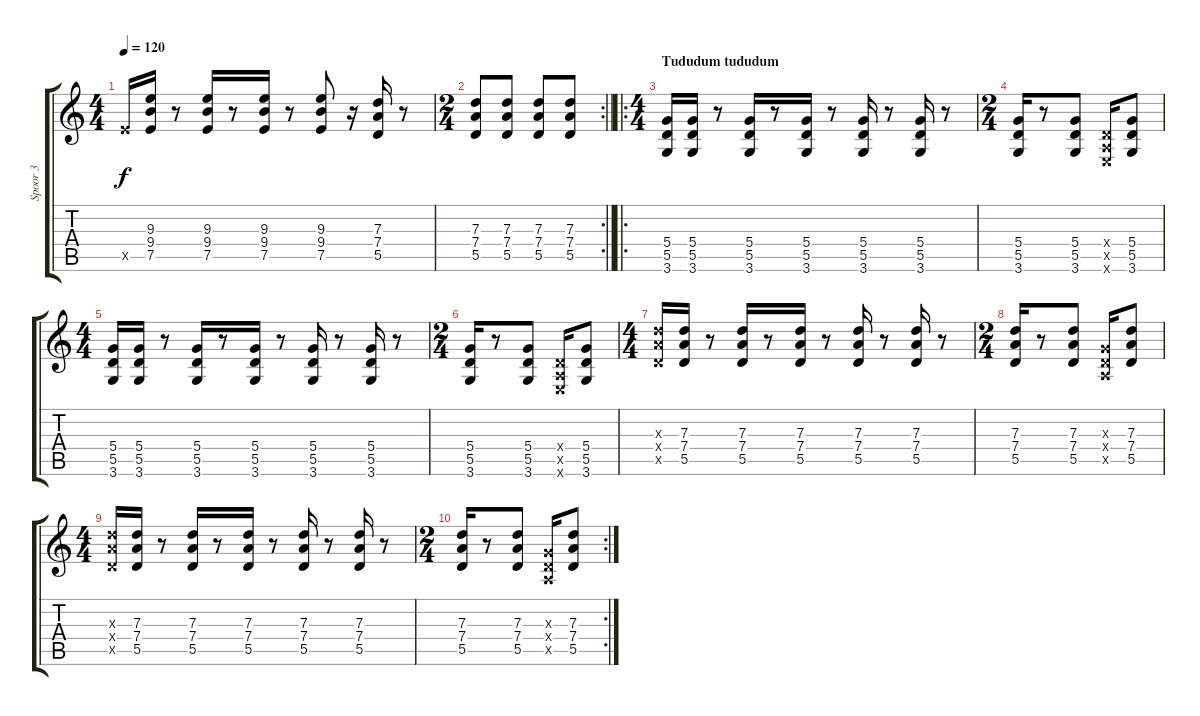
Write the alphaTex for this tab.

\track ("Spoor 3" "Spoor 3") {instrument distortionguitar}
\staff {score tabs}
\tuning (E4 B3 G3 D3 A2 E2) {hide}
\ts (4 4)
\tempo 120
\clef g2
\ks c
7.5{x}.16{dy f} (9.3 9.4 7.5).16 r.8 (9.3 9.4 7.5).16 r.8 (9.3 9.4 7.5).16 r.8 (9.3 9.4 7.5).8 r.16 (7.3 7.4 5.5).16 r.8 |
\rc 2
\ts (2 4)
\barLineRight lightlight
(7.3 7.4 5.5).8 (7.3 7.4 5.5).8 (7.3 7.4 5.5).8 (7.3 7.4 5.5).8 |
\ro
\ts (4 4)
\section ("" "Tududum tududum")
(5.4 5.5 3.6).16 (5.4 5.5 3.6).16 r.8 (5.4 5.5 3.6).16 r.8 (5.4 5.5 3.6).16 r.8 (5.4 5.5 3.6).16 r.8 (5.4 5.5 3.6).16 r.8 |
\ts (2 4)
(5.4 5.5 3.6).16 r.8 (5.4 5.5 3.6).8 (0.4{x} 0.5{x} 0.6{x}).16 (5.4 5.5 3.6).8 |
\ts (4 4)
(5.4 5.5 3.6).16 (5.4 5.5 3.6).16 r.8 (5.4 5.5 3.6).16 r.8 (5.4 5.5 3.6).16 r.8 (5.4 5.5 3.6).16 r.8 (5.4 5.5 3.6).16 r.8 |
\ts (2 4)
(5.4 5.5 3.6).16 r.8 (5.4 5.5 3.6).8 (0.4{x} 0.5{x} 0.6{x}).16 (5.4 5.5 3.6).8 |
\ts (4 4)
(7.3{x} 7.4{x} 5.5{x}).16 (7.3 7.4 5.5).16 r.8 (7.3 7.4 5.5).16 r.8 (7.3 7.4 5.5).16 r.8 (7.3 7.4 5.5).16 r.8 (7.3 7.4 5.5).16 r.8 |
\ts (2 4)
(7.3 7.4 5.5).16 r.8 (7.3 7.4 5.5).8 (0.3{x} 0.4{x} 0.5{x}).16 (7.3 7.4 5.5).8 |
\ts (4 4)
(7.3{x} 7.4{x} 5.5{x}).16 (7.3 7.4 5.5).16 r.8 (7.3 7.4 5.5).16 r.8 (7.3 7.4 5.5).16 r.8 (7.3 7.4 5.5).16 r.8 (7.3 7.4 5.5).16 r.8 |
\rc 2
\ts (2 4)
(7.3 7.4 5.5).16 r.8 (7.3 7.4 5.5).8 (0.3{x} 0.4{x} 0.5{x}).16 (7.3 7.4 5.5).8
